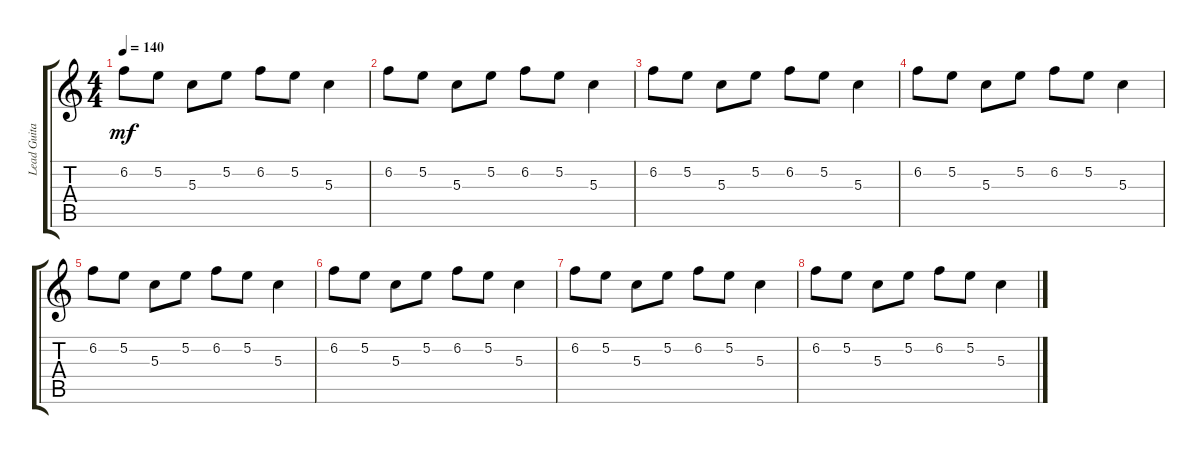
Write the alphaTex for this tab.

\track ("Lead Guitar" "Lead Guita") {instrument acousticguitarnylon}
\staff {score tabs}
\tuning (E4 B3 G3 D3 A2 E2) {hide}
\ts (4 4)
\tempo 140
\clef g2
\ks c
6.2.8{dy mf} 5.2.8 5.3.8 5.2.8 6.2.8 5.2.8 5.3.4 |
6.2.8 5.2.8 5.3.8 5.2.8 6.2.8 5.2.8 5.3.4 |
6.2.8 5.2.8 5.3.8 5.2.8 6.2.8 5.2.8 5.3.4 |
6.2.8 5.2.8 5.3.8 5.2.8 6.2.8 5.2.8 5.3.4 |
6.2.8 5.2.8 5.3.8 5.2.8 6.2.8 5.2.8 5.3.4 |
6.2.8 5.2.8 5.3.8 5.2.8 6.2.8 5.2.8 5.3.4 |
6.2.8 5.2.8 5.3.8 5.2.8 6.2.8 5.2.8 5.3.4 |
6.2.8 5.2.8 5.3.8 5.2.8 6.2.8 5.2.8 5.3.4
